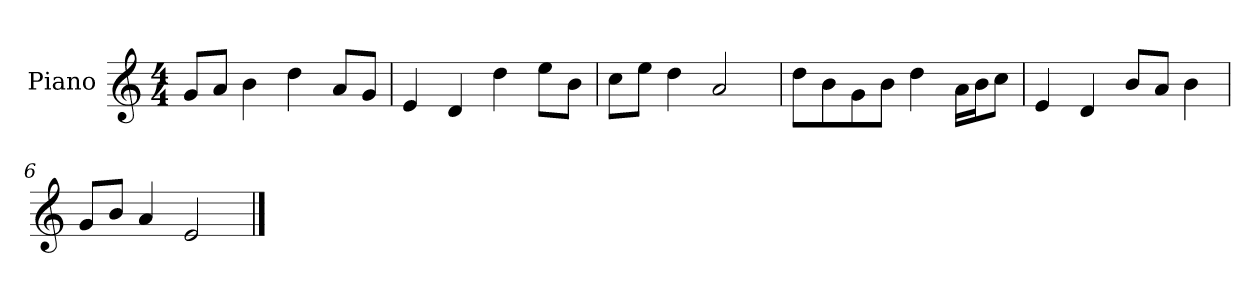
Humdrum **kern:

**kern
*part1
*staff1
*I"Piano
*I'P-no
*clefG2
*k[]
*M4/4
*MM90
=1
8g/L
8a/J
4b\
4dd\
8a/L
8g/J
=2
4e/
4d/
4dd\
8ee\L
8b\J
=3
8cc\L
8ee\J
4dd\
2a/
=4
8dd\L
8b\
8g\
8b\J
4dd\
16a\LL
16b\J
8cc\J
=5
4e/
4d/
8b/L
8a/J
4b\
=6
8g/L
8b/J
4a/
2e/
==
*-
